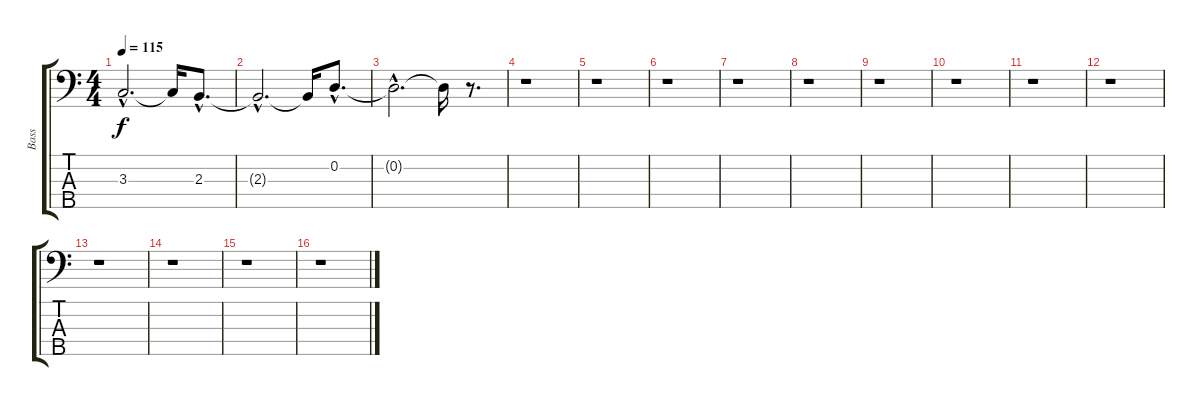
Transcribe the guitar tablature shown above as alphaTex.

\track ("Bass" "Bass") {instrument electricbassfinger}
\staff {score tabs}
\tuning (G2 D2 A1 E1 B0) {hide}
\ts (4 4)
\tempo 115
\clef f4
\ks c
3.3{hac t}.2{d dy f} 3.3{t}.16 2.3{hac}.8{d} |
2.3{hac t}.2{d} 2.3{t}.16 0.2{hac}.8{d} |
0.2{hac t}.2{d} 0.2{t}.16 r.8{d} |
r.1 |
r.1 |
r.1 |
r.1 |
r.1 |
r.1 |
r.1 |
r.1 |
r.1 |
r.1 |
r.1 |
r.1 |
r.1
